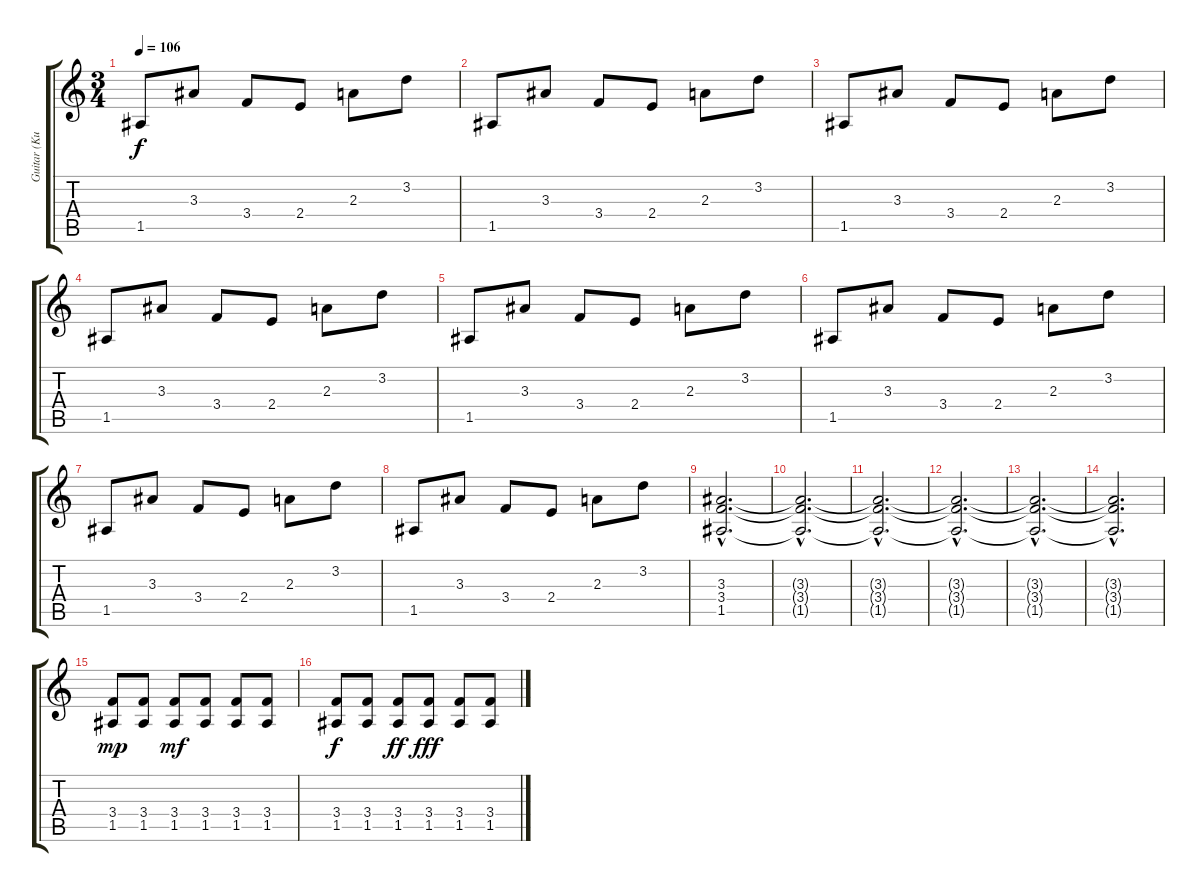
\track ("Guitar (Kurt)" "Guitar (Ku") {instrument overdrivenguitar}
\staff {score tabs}
\tuning (E4 B3 G3 D3 A2 E2) {hide}
\ts (3 4)
\tempo 106
\clef g2
\ks c
1.5.8{dy f volume 13 instrument overdrivenguitar} 3.3.8 3.4.8 2.4.8 2.3.8 3.2.8 |
1.5.8 3.3.8 3.4.8 2.4.8 2.3.8 3.2.8 |
1.5.8 3.3.8 3.4.8 2.4.8 2.3.8 3.2.8 |
1.5.8 3.3.8 3.4.8 2.4.8 2.3.8 3.2.8 |
1.5.8 3.3.8 3.4.8 2.4.8 2.3.8 3.2.8 |
1.5.8 3.3.8 3.4.8 2.4.8 2.3.8 3.2.8 |
1.5.8 3.3.8 3.4.8 2.4.8 2.3.8 3.2.8 |
1.5.8 3.3.8 3.4.8 2.4.8 2.3.8 3.2.8 |
(3.3{hac} 3.4{hac} 1.5{hac}).2{d volume 11 instrument distortionguitar} |
(3.3{hac t} 3.4{hac t} 1.5{hac t}).2{d} |
(3.3{hac t} 3.4{hac t} 1.5{hac t}).2{d} |
(3.3{hac t} 3.4{hac t} 1.5{hac t}).2{d} |
(3.3{hac t} 3.4{hac t} 1.5{hac t}).2{d} |
(3.3{hac t} 3.4{hac t} 1.5{hac t}).2{d} |
(3.4 1.5).8{dy mp volume 13 instrument overdrivenguitar} (3.4 1.5).8 (3.4 1.5).8{dy mf} (3.4 1.5).8 (3.4 1.5).8 (3.4 1.5).8 |
(3.4 1.5).8{dy f} (3.4 1.5).8 (3.4 1.5).8{dy ff} (3.4 1.5).8{dy fff} (3.4 1.5).8 (3.4 1.5).8
